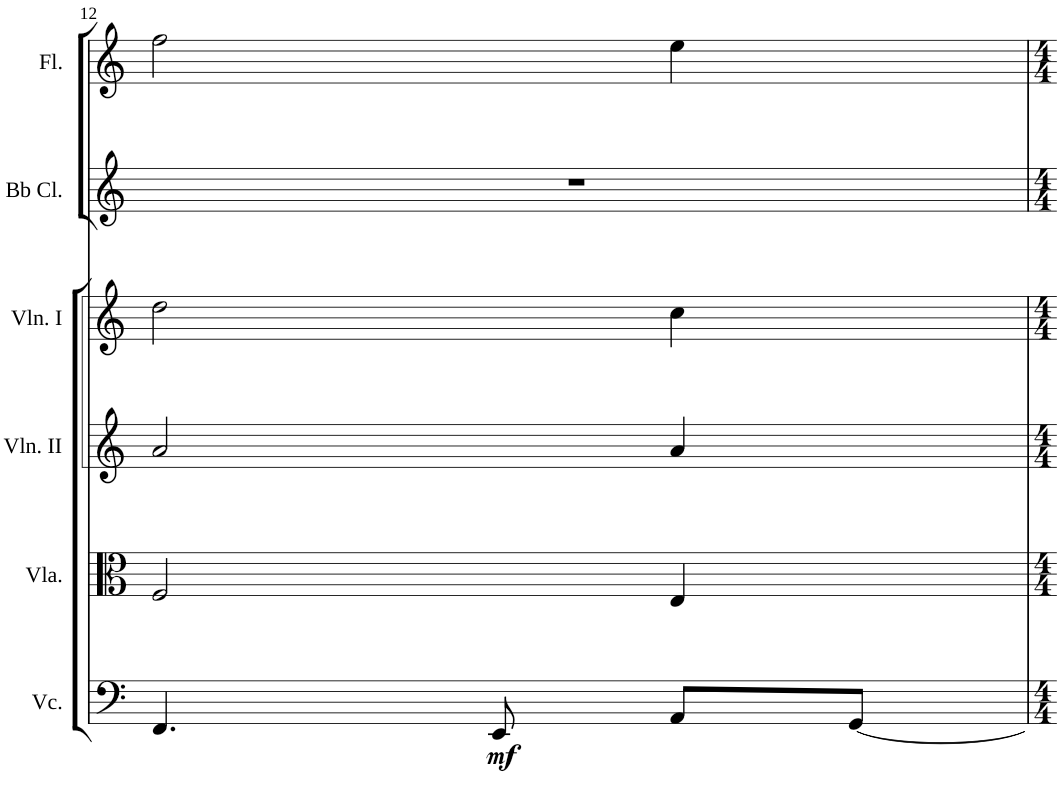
**kern	**dynam	**kern	**kern	**kern	**kern	**kern
*part6	*part6	*part5	*part4	*part3	*part2	*part1
*staff6	*staff6	*staff5	*staff4	*staff3	*staff2	*staff1
*I"Cello	*	*I"Viola	*I"Violin II	*I"Violin I	*I"Clarinet in Bb	*I"Flute
*	*	*I'Vla.	*I'Vln. II	*I'Vln. I	*	*I'Fl.
!!LO:PB:g=z
*clefF4	*	*clefC3	*clefG2	*clefG2	*clefG2	*clefG2
*	*	*	*	*	*ITrd1c2	*
*k[]	*	*k[]	*k[]	*k[]	*k[]	*k[]
*M3/4	*	*M3/4	*M3/4	*M3/4	*M3/4	*M3/4
=12	=12	=12	=12	=12	=12	=12
4.FF/	.	2F/	2a/	2dd\	2.r	2ff\
!	!LO:DY:b	!	!	!	!	!
8EE/	mf	.	.	.	.	.
8AA/L	.	4E/	4a/	4cc\	.	4ee\
[8GG/J	.	.	.	.	.	.
=	=	=	=	=	=	=
*-	*-	*-	*-	*-	*-	*-
